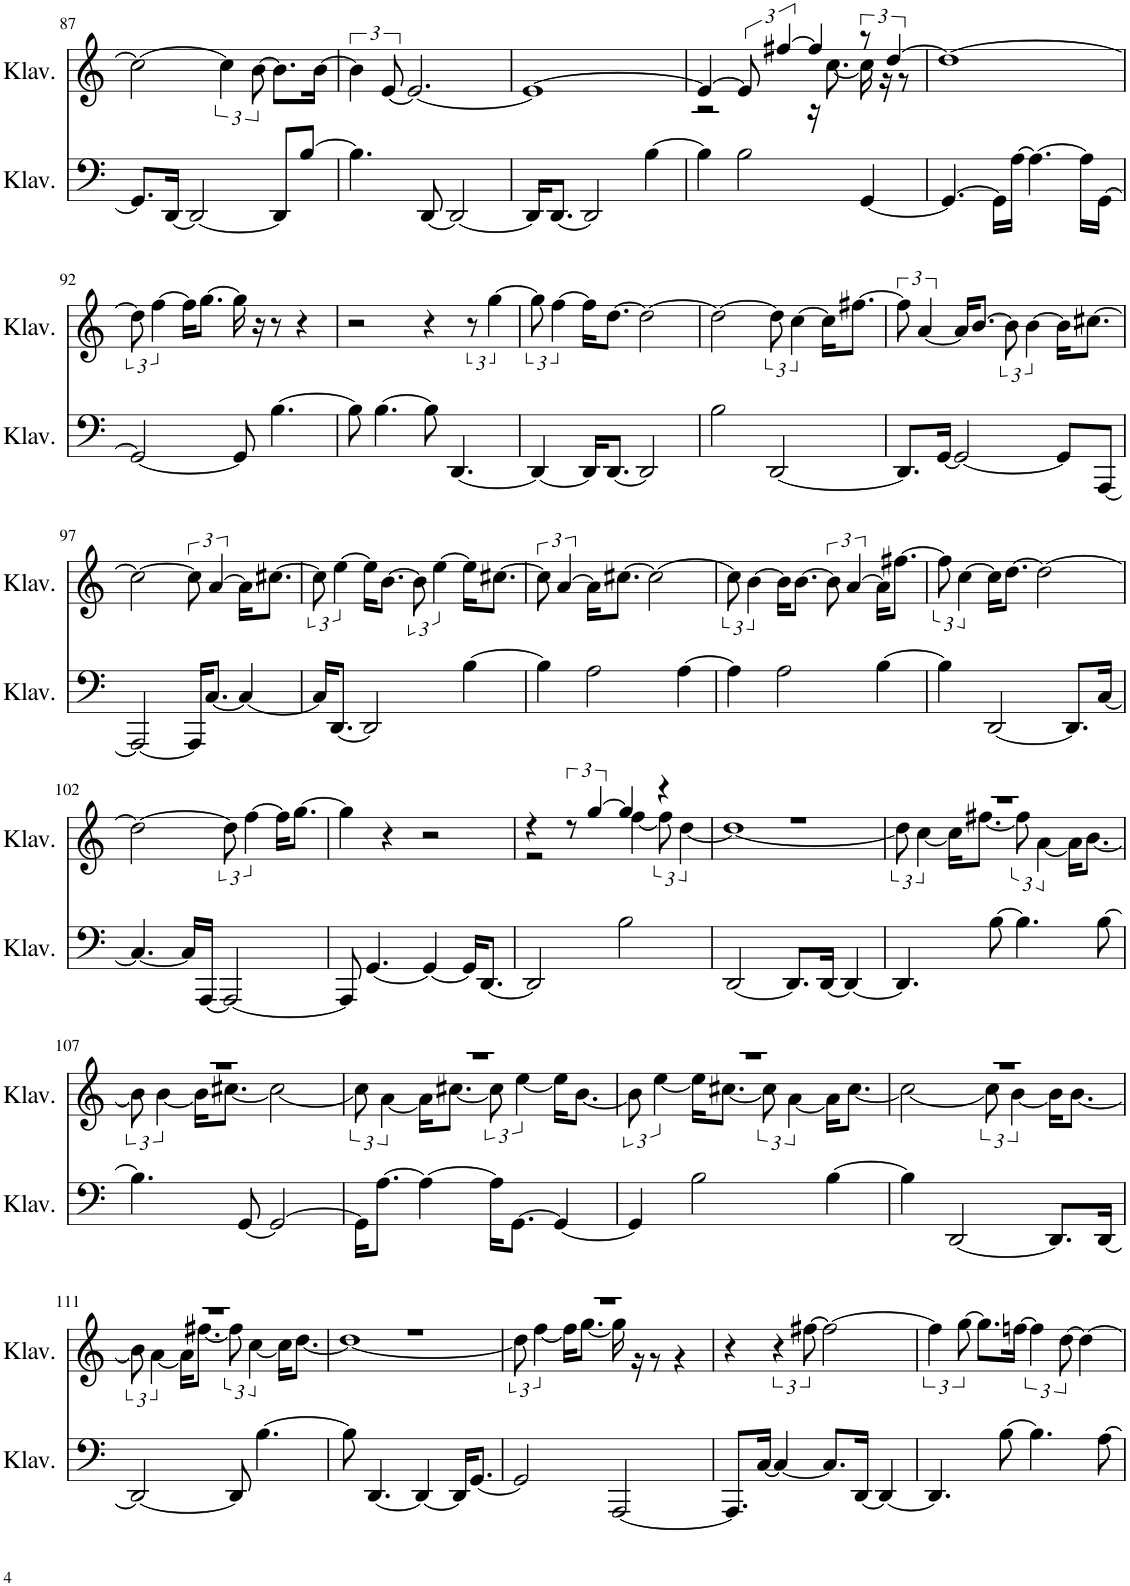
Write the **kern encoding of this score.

**kern	**kern
*part2	*part1
*staff2	*staff1
*I"Klavier	*I"Klavier
*I'Klav.	*I'Klav.
!!LO:PB:g=z
*clefF4	*clefG2
*k[]	*k[]
*M4/4	*M4/4
=87	=87
8.GG/L]	2cc#\_
[16DD/Jk	.
2DD/_	.
.	6cc#\]
.	[12b\
8DD/L]	8.b\L]
[8B/J	.
.	[16b\Jk
=88	=88
4.B\]	6b\]
.	[12e/
.	2.e/_
[8DD/	.
2DD/_	.
=89	=89
16DD/KL]	1e_
[8.DD/J	.
2DD/]	.
[4B\	.
=90	=90
*	*^
4B\]	4e/_	2r
2B\	12e/]	.
.	[6ff#X/	.
.	4ff#/]	16r
.	.	[8.cc\
[4GG/	12r	16cc\]
.	.	16r
.	[6dd/	.
.	.	8r
*	*v	*v
=91	=91
4.GG/_	1dd_
16GG\LL]	.
[16A\JJ	.
4.A\_	.
16A\LL]	.
[16GG\JJ	.
!!LO:LB:g=z
=92	=92
2GG/_	12dd\]
.	[6ff\
.	16ff\KL]
.	[8.gg\J
8GG/]	16gg\]
.	16r
[4.B\	8r
.	4r
=93	=93
8B\]	2r
[4.B\	.
8B\]	4r
[4.DD/	.
.	12r
.	[6gg\
=94	=94
4DD/_	12gg\]
.	[6ff\
16DD/KL]	16ff\KL]
[8.DD/J	[8.dd\J
2DD/]	2dd\_
=95	=95
2B\	2dd\_
[2DD/	12dd\]
.	[6cc\
.	16cc\KL]
.	[8.ff#X\J
=96	=96
8.DD/L]	12ff#\]
.	[6a/
[16GG/Jk	.
2GG/_	16a/KL]
.	[8.b/J
.	4b\]
8GG/L]	16b\KL]
.	[8.cc#X\J
[8AAA/J	.
!!LO:LB:g=z
=97	=97
2AAA/_	2cc#\_
16AAA/KL]	12cc#\]
[8.C/J	.
.	[6a/
4C/_	16a\KL]
.	[8.cc#X\J
=98	=98
16C/KL]	12cc#\]
[8.DD/J	.
.	[6ee\
2DD/]	16ee\KL]
.	[8.b\J
.	12b\]
.	[6ee\
[4B\	16ee\KL]
.	[8.cc#X\J
=99	=99
4B\]	12cc#\]
.	[6a/
2A\	16a\KL]
.	[8.cc#X\J
.	2cc#\_
[4A\	.
=100	=100
4A\]	12cc#\]
.	[6b\
2A\	16b\KL]
.	[8.b\J
.	12b\]
.	[6a/
[4B\	16a\KL]
.	[8.ff#X\J
=101	=101
4B\]	12ff#\]
.	[6cc\
[2DD/	16cc\KL]
.	[8.dd\J
.	2dd\_
8.DD/L]	.
[16C/Jk	.
!!LO:LB:g=z
=102	=102
4.C/_	2dd\_
16C/LL]	.
[16AAA/JJ	.
2AAA/_	12dd\]
.	[6ff\
.	16ff\KL]
.	[8.gg\J
=103	=103
8AAA/]	4gg\]
[4.GG/	.
.	4r
4GG/_	2r
16GG/KL]	.
[8.DD/J	.
=104	=104
*	*^
2DD/]	4r	2r
.	12r	.
.	[6gg/	.
2B\	4gg/]	[4ff\
.	4r	12ff\]
.	.	[6dd\
=105	=105	=105
[2DD/	1r	1dd_
8.DD/L]	.	.
[16DD/Jk	.	.
4DD/_	.	.
=106	=106	=106
4.DD/]	1r	12dd\]
.	.	[6cc\
.	.	16cc\KL]
.	.	[8.ff#X\J
[8B\	.	.
4.B\]	.	12ff#\]
.	.	[6a\
.	.	16a\KL]
.	.	[8.b\J
[8B\	.	.
!!LO:LB:g=z	!!
=107	=107	=107
4.B\]	1r	4b\]
.	.	16b\KL]
.	.	[8.cc#X\J
[8GG/	.	.
2GG/_	.	2cc#\_
=108	=108	=108
16GG\KL]	1r	12cc#\]
[8.A\J	.	.
.	.	[6a\
4A\_	.	16a\KL]
.	.	[8.cc#X\J
16A\KL]	.	12cc#\]
[8.GG\J	.	.
.	.	[6ee\
4GG/_	.	16ee\KL]
.	.	[8.b\J
=109	=109	=109
4GG/]	1r	12b\]
.	.	[6ee\
2B\	.	16ee\KL]
.	.	[8.cc#X\J
.	.	12cc#\]
.	.	[6a\
[4B\	.	16a\KL]
.	.	[8.cc#\J
=110	=110	=110
4B\]	1r	2cc#\_
[2DD/	.	.
.	.	12cc#\]
.	.	[6b\
8.DD/L]	.	16b\KL]
.	.	[8.b\J
[16DD/Jk	.	.
!!LO:LB:g=z	!!
=111	=111	=111
2DD/_	1r	12b\]
.	.	[6a\
.	.	16a\KL]
.	.	[8.ff#X\J
8DD/]	.	12ff#\]
.	.	[6cc\
[4.B\	.	.
.	.	16cc\KL]
.	.	[8.dd\J
=112	=112	=112
8B\]	1r	1dd_
[4.DD/	.	.
4DD/_	.	.
16DD/KL]	.	.
[8.GG/J	.	.
=113	=113	=113
2GG/]	1r	12dd\]
.	.	[6ff\
.	.	16ff\KL]
.	.	[8.gg\J
[2AAA/	.	16gg\]
.	.	16r
.	.	8r
.	.	4r
*	*v	*v
=114	=114
8.AAA/L]	4r
[16C/Jk	.
4C/_	6r
.	[12ff#X\
8.C/L]	2ff#\_
[16DD/Jk	.
4DD/_	.
=115	=115
4.DD/]	6ff#\]
.	[12gg\
.	8.gg\L]
[8B\	.
.	[16ffn\Jk
4.B\]	6ff\]
.	[12dd\
.	4dd\_
[8A\	.
=	=
*-	*-
